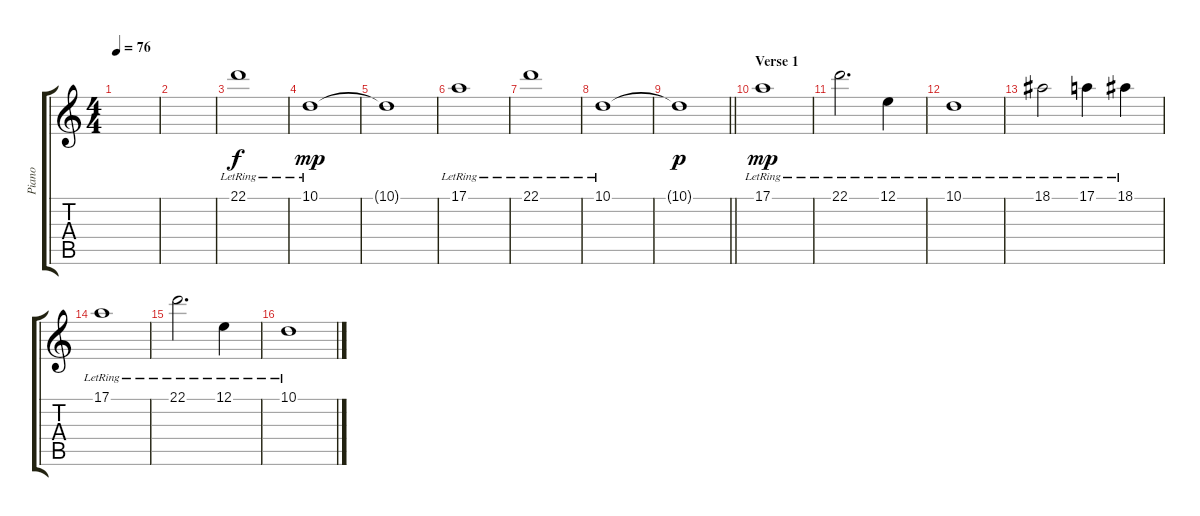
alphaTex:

\track ("Piano" "Piano") {instrument electricpiano1}
\staff {score tabs}
\tuning (E4 B3 G3 D3 A2 E2) {hide}
\ts (4 4)
\tempo 76
\clef g2
\ks c
|
|
22.1{lr}.1 |
10.1{lr}.1{dy mp} |
10.1{t}.1 |
17.1{lr}.1 |
22.1{lr}.1 |
10.1{lr}.1 |
\barLineRight lightlight
10.1{t}.1{dy p} |
\section ("" "Verse 1")
17.1{lr}.1{dy mp} |
22.1{lr}.2{d} 12.1{lr}.4 |
10.1{lr}.1 |
18.1{lr}.2 17.1{lr}.4 18.1{lr}.4 |
17.1{lr}.1 |
22.1{lr}.2{d} 12.1{lr}.4 |
10.1{lr}.1
